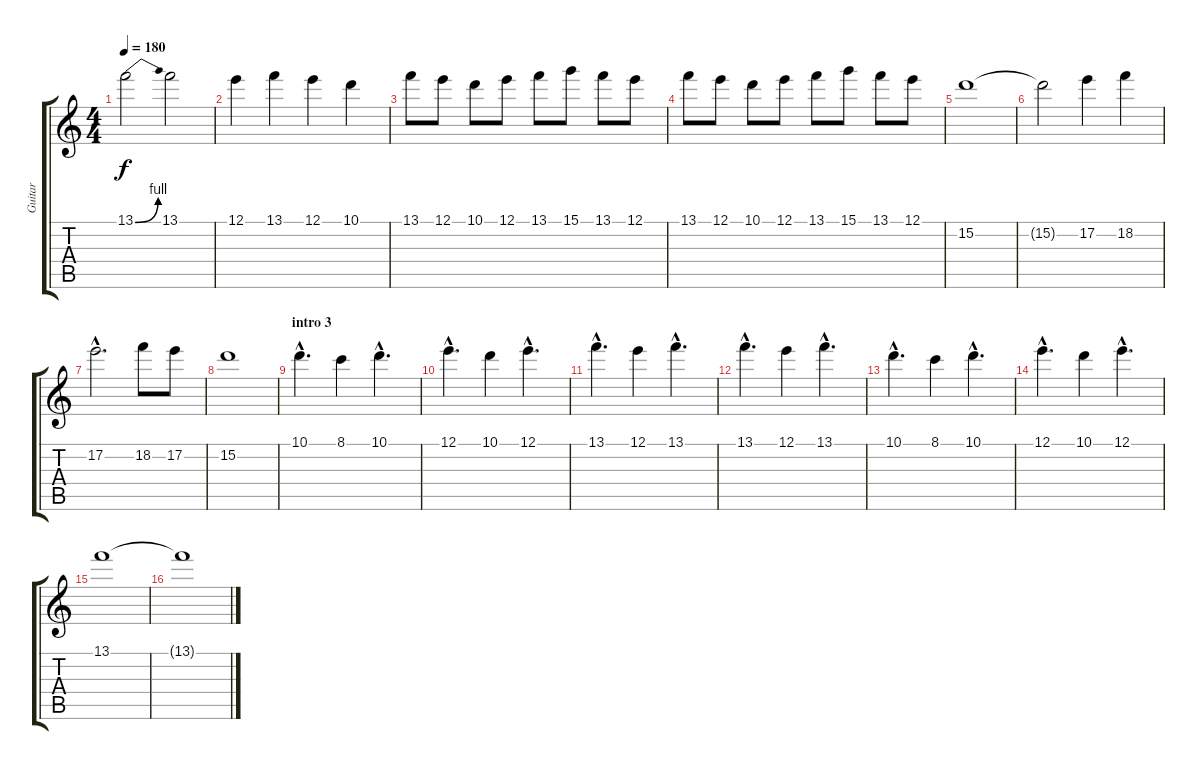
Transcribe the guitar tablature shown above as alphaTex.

\track ("Guitar" "Guitar") {instrument overdrivenguitar}
\staff {score tabs}
\tuning (E4 B3 G3 D3 A2 E2) {hide}
\ts (4 4)
\tempo 180
\clef g2
\ks c
13.1{be (bend 0 0 60 4)}.2{dy f} 13.1.2 |
12.1.4 13.1.4 12.1.4 10.1.4 |
13.1.8 12.1.8 10.1.8 12.1.8 13.1.8 15.1.8 13.1.8 12.1.8 |
13.1.8 12.1.8 10.1.8 12.1.8 13.1.8 15.1.8 13.1.8 12.1.8 |
15.2.1 |
15.2{t}.2 17.2.4 18.2.4 |
17.2{hac}.2{d} 18.2.8 17.2.8 |
15.2.1 |
\section ("" "intro 3")
10.1{hac}.4{d} 8.1.4 10.1{hac}.4{d} |
12.1{hac}.4{d} 10.1.4 12.1{hac}.4{d} |
13.1{hac}.4{d} 12.1.4 13.1{hac}.4{d} |
13.1{hac}.4{d} 12.1.4 13.1{hac}.4{d} |
10.1{hac}.4{d} 8.1.4 10.1{hac}.4{d} |
12.1{hac}.4{d} 10.1.4 12.1{hac}.4{d} |
13.1.1 |
13.1{t}.1
